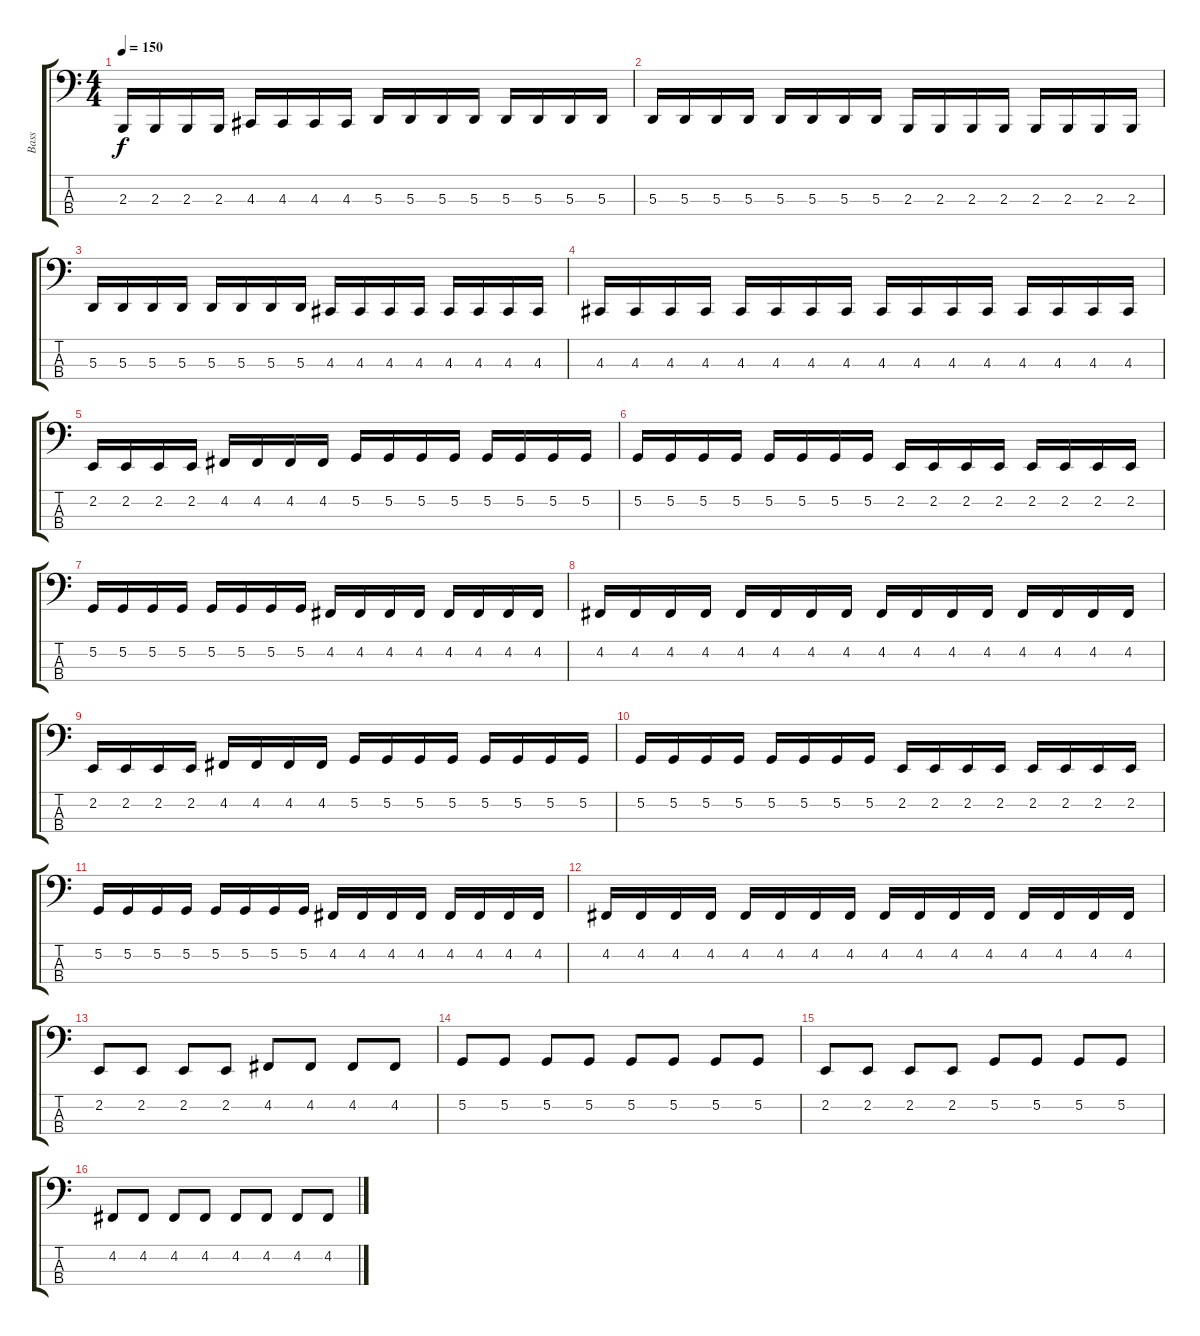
\track ("Bass" "Bass") {instrument electricbasspick}
\staff {score tabs}
\tuning (G1 D1 A0 E0) {hide}
\ts (4 4)
\tempo 150
\clef f4
\ks c
2.3.16{dy f} 2.3.16 2.3.16 2.3.16 4.3.16 4.3.16 4.3.16 4.3.16 5.3.16 5.3.16 5.3.16 5.3.16 5.3.16 5.3.16 5.3.16 5.3.16 |
5.3.16 5.3.16 5.3.16 5.3.16 5.3.16 5.3.16 5.3.16 5.3.16 2.3.16 2.3.16 2.3.16 2.3.16 2.3.16 2.3.16 2.3.16 2.3.16 |
5.3.16 5.3.16 5.3.16 5.3.16 5.3.16 5.3.16 5.3.16 5.3.16 4.3.16 4.3.16 4.3.16 4.3.16 4.3.16 4.3.16 4.3.16 4.3.16 |
4.3.16 4.3.16 4.3.16 4.3.16 4.3.16 4.3.16 4.3.16 4.3.16 4.3.16 4.3.16 4.3.16 4.3.16 4.3.16 4.3.16 4.3.16 4.3.16 |
2.2.16 2.2.16 2.2.16 2.2.16 4.2.16 4.2.16 4.2.16 4.2.16 5.2.16 5.2.16 5.2.16 5.2.16 5.2.16 5.2.16 5.2.16 5.2.16 |
5.2.16 5.2.16 5.2.16 5.2.16 5.2.16 5.2.16 5.2.16 5.2.16 2.2.16 2.2.16 2.2.16 2.2.16 2.2.16 2.2.16 2.2.16 2.2.16 |
5.2.16 5.2.16 5.2.16 5.2.16 5.2.16 5.2.16 5.2.16 5.2.16 4.2.16 4.2.16 4.2.16 4.2.16 4.2.16 4.2.16 4.2.16 4.2.16 |
4.2.16 4.2.16 4.2.16 4.2.16 4.2.16 4.2.16 4.2.16 4.2.16 4.2.16 4.2.16 4.2.16 4.2.16 4.2.16 4.2.16 4.2.16 4.2.16 |
2.2.16 2.2.16 2.2.16 2.2.16 4.2.16 4.2.16 4.2.16 4.2.16 5.2.16 5.2.16 5.2.16 5.2.16 5.2.16 5.2.16 5.2.16 5.2.16 |
5.2.16 5.2.16 5.2.16 5.2.16 5.2.16 5.2.16 5.2.16 5.2.16 2.2.16 2.2.16 2.2.16 2.2.16 2.2.16 2.2.16 2.2.16 2.2.16 |
5.2.16 5.2.16 5.2.16 5.2.16 5.2.16 5.2.16 5.2.16 5.2.16 4.2.16 4.2.16 4.2.16 4.2.16 4.2.16 4.2.16 4.2.16 4.2.16 |
4.2.16 4.2.16 4.2.16 4.2.16 4.2.16 4.2.16 4.2.16 4.2.16 4.2.16 4.2.16 4.2.16 4.2.16 4.2.16 4.2.16 4.2.16 4.2.16 |
2.2.8 2.2.8 2.2.8 2.2.8 4.2.8 4.2.8 4.2.8 4.2.8 |
5.2.8 5.2.8 5.2.8 5.2.8 5.2.8 5.2.8 5.2.8 5.2.8 |
2.2.8 2.2.8 2.2.8 2.2.8 5.2.8 5.2.8 5.2.8 5.2.8 |
4.2.8 4.2.8 4.2.8 4.2.8 4.2.8 4.2.8 4.2.8 4.2.8
